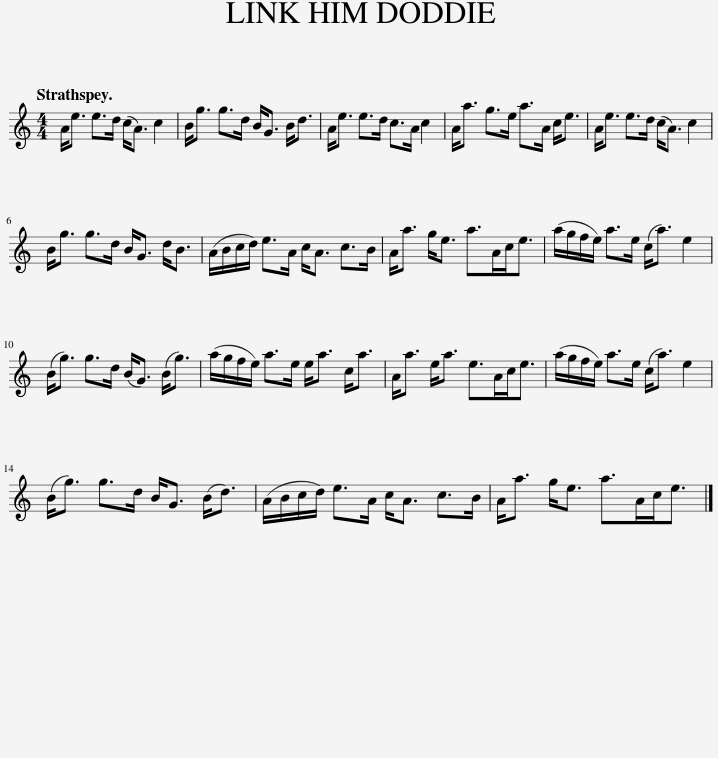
X:1
L:1/8
Q:1/4=120
M:4/4
I:linebreak $
K:C
V:1 treble
V:1
 A<e e>d (c<A) c2 | B<g g>d B<G B<d | A<e e>d c>A c2 | A<a g>e a>A c<e | A<e e>d (c<A) c2 |$ %5
 B<g g>d B<G d<B | (A/B/c/d/) e>A c<A c>B | A<a g<e a>Ac<e | (a/g/f/e/) a>e (c<a) e2 |$ (B<g) g>d (B<G) (B<g) | %10
 (a/g/f/e/) a>e e<a c<a | A<a e<a e>Ac<e | (a/g/f/e/) a>e (c<a) e2 |$ (B<g) g>d B<G (B<d) | (A/B/c/d/) e>A c<A c>B | %15
 A<a g<e a>Ac<e |] %16
